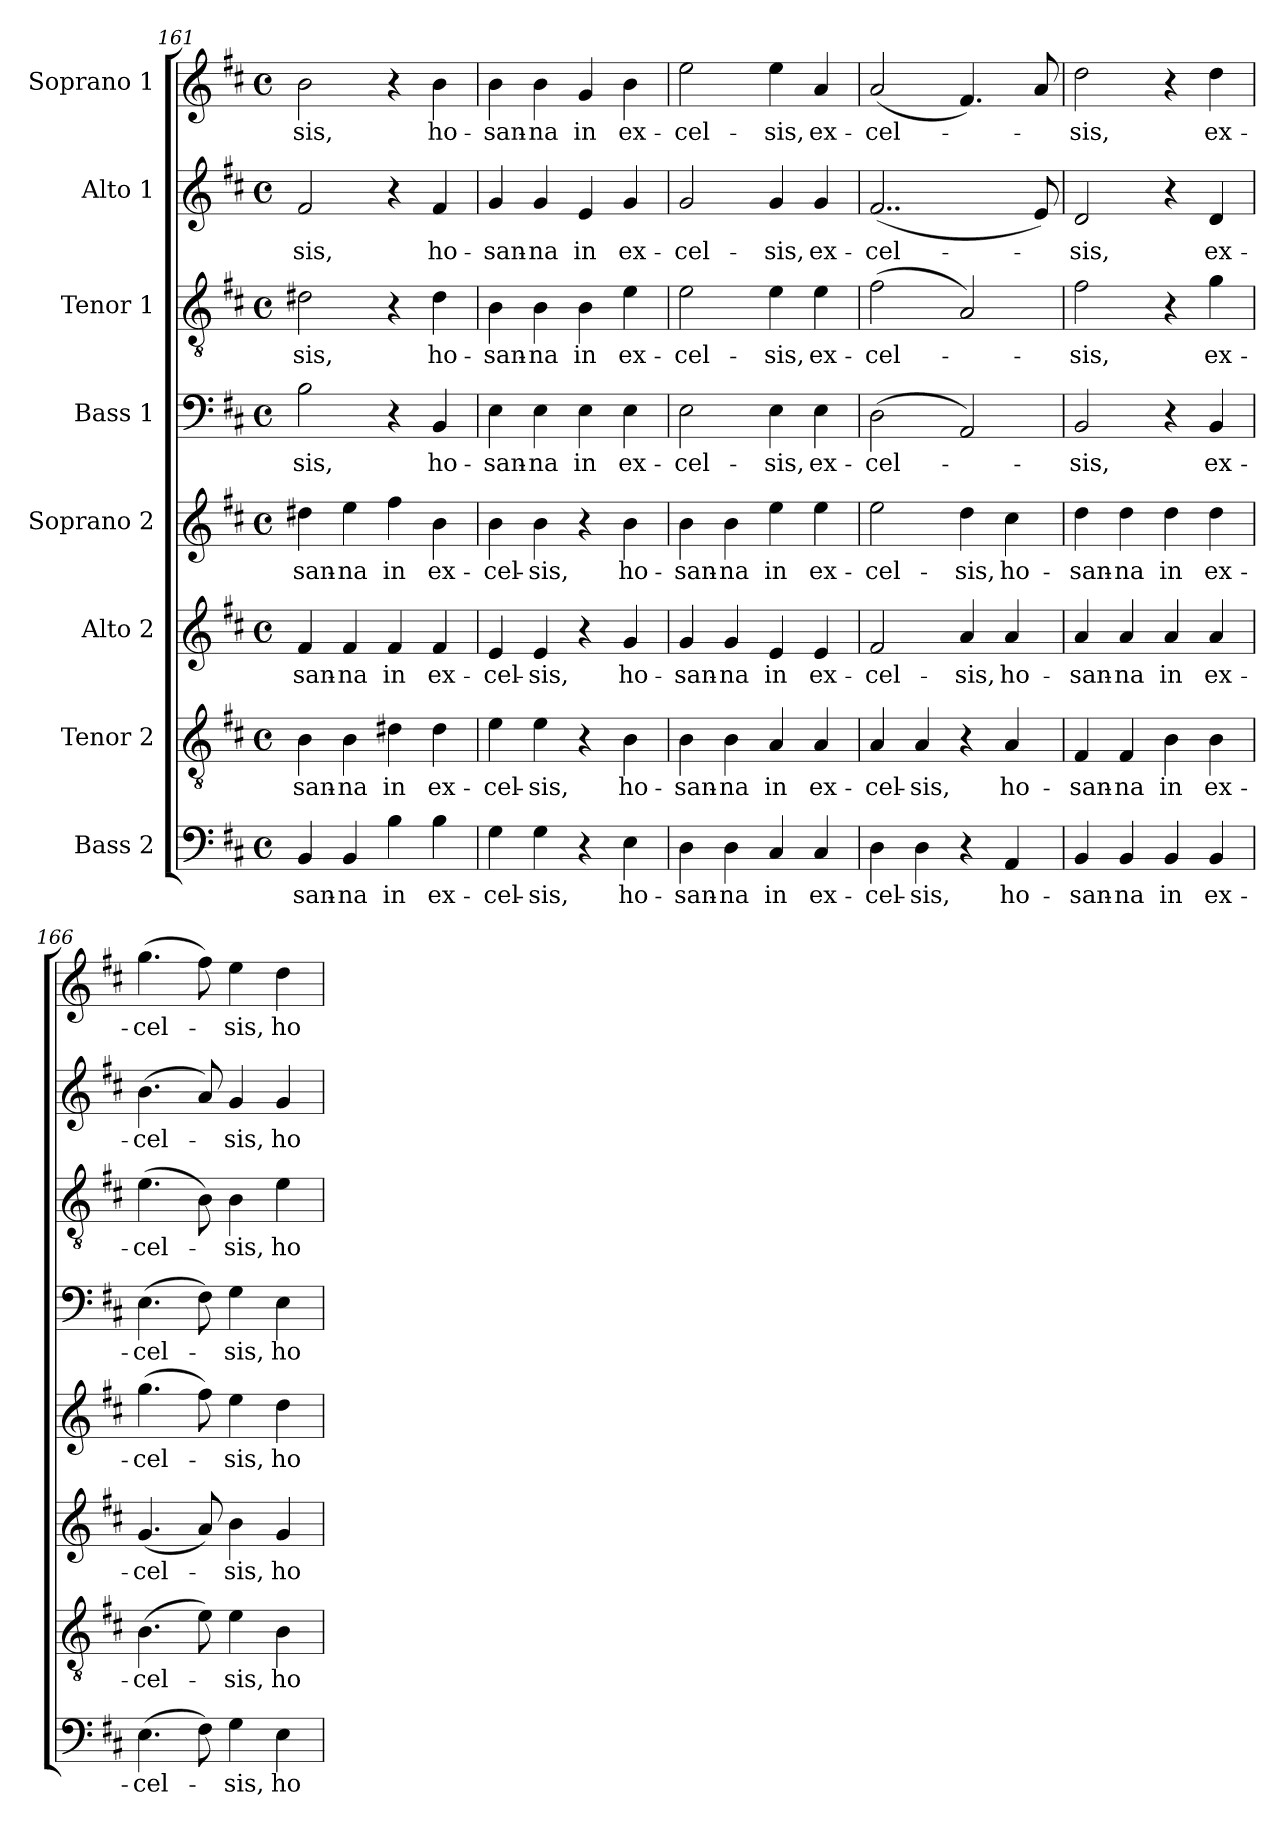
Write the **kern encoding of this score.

**kern	**text	**kern	**text	**kern	**text	**kern	**text	**kern	**text	**kern	**text	**kern	**text	**kern	**text
*part8	*part8	*part7	*part7	*part6	*part6	*part5	*part5	*part4	*part4	*part3	*part3	*part2	*part2	*part1	*part1
*staff8	*staff8	*staff7	*staff7	*staff6	*staff6	*staff5	*staff5	*staff4	*staff4	*staff3	*staff3	*staff2	*staff2	*staff1	*staff1
*I"Bass 2	*	*I"Tenor 2	*	*I"Alto 2	*	*I"Soprano 2	*	*I"Bass 1	*	*I"Tenor 1	*	*I"Alto 1	*	*I"Soprano 1	*
*clefF4	*	*clefGv2	*	*clefG2	*	*clefG2	*	*clefF4	*	*clefGv2	*	*clefG2	*	*clefG2	*
*k[f#c#]	*	*k[f#c#]	*	*k[f#c#]	*	*k[f#c#]	*	*k[f#c#]	*	*k[f#c#]	*	*k[f#c#]	*	*k[f#c#]	*
*D:	*	*D:	*	*D:	*	*D:	*	*D:	*	*D:	*	*D:	*	*D:	*
*M4/4	*	*M4/4	*	*M4/4	*	*M4/4	*	*M4/4	*	*M4/4	*	*M4/4	*	*M4/4	*
*met(c)	*	*met(c)	*	*met(c)	*	*met(c)	*	*met(c)	*	*met(c)	*	*met(c)	*	*met(c)	*
=161	=161	=161	=161	=161	=161	=161	=161	=161	=161	=161	=161	=161	=161	=161	=161
!	!LO:LY:b	!	!LO:LY:b	!	!LO:LY:b	!	!LO:LY:b	!	!LO:LY:b	!	!LO:LY:b	!	!LO:LY:b	!	!LO:LY:b
4BB/	-san-	4B\	-san-	4f#/	-san-	4dd#X\	-san-	2B\	-sis,	2d#X\	-sis,	2f#/	-sis,	2b\	-sis,
!	!LO:LY:b	!	!LO:LY:b	!	!LO:LY:b	!	!LO:LY:b	!	!	!	!	!	!	!	!
4BB/	-na	4B\	-na	4f#/	-na	4ee\	-na	.	.	.	.	.	.	.	.
!	!LO:LY:b	!	!LO:LY:b	!	!LO:LY:b	!	!LO:LY:b	!	!	!	!	!	!	!	!
4B\	in	4d#X\	in	4f#/	in	4ff#\	in	4r	.	4r	.	4r	.	4r	.
!	!LO:LY:b	!	!LO:LY:b	!	!LO:LY:b	!	!LO:LY:b	!	!LO:LY:b	!	!LO:LY:b	!	!LO:LY:b	!	!LO:LY:b
4B\	ex-	4d#\	ex-	4f#/	ex-	4b\	ex-	4BB/	ho-	4d#\	ho-	4f#/	ho-	4b\	ho-
!!LO:LB:g=z
=162	=162	=162	=162	=162	=162	=162	=162	=162	=162	=162	=162	=162	=162	=162	=162
!	!LO:LY:b	!	!LO:LY:b	!	!LO:LY:b	!	!LO:LY:b	!	!LO:LY:b	!	!LO:LY:b	!	!LO:LY:b	!	!LO:LY:b
4G\	-cel-	4e\	-cel-	4e/	-cel-	4b\	-cel-	4E\	-san-	4B\	-san-	4g/	-san-	4b\	-san-
!	!LO:LY:b	!	!LO:LY:b	!	!LO:LY:b	!	!LO:LY:b	!	!LO:LY:b	!	!LO:LY:b	!	!LO:LY:b	!	!LO:LY:b
4G\	-sis,	4e\	-sis,	4e/	-sis,	4b\	-sis,	4E\	-na	4B\	-na	4g/	-na	4b\	-na
!	!	!	!	!	!	!	!	!	!LO:LY:b	!	!LO:LY:b	!	!LO:LY:b	!	!LO:LY:b
4r	.	4r	.	4r	.	4r	.	4E\	in	4B\	in	4e/	in	4g/	in
!	!LO:LY:b	!	!LO:LY:b	!	!LO:LY:b	!	!LO:LY:b	!	!LO:LY:b	!	!LO:LY:b	!	!LO:LY:b	!	!LO:LY:b
4E\	ho-	4B\	ho-	4g/	ho-	4b\	ho-	4E\	ex-	4e\	ex-	4g/	ex-	4b\	ex-
=163	=163	=163	=163	=163	=163	=163	=163	=163	=163	=163	=163	=163	=163	=163	=163
!	!LO:LY:b	!	!LO:LY:b	!	!LO:LY:b	!	!LO:LY:b	!	!LO:LY:b	!	!LO:LY:b	!	!LO:LY:b	!	!LO:LY:b
4D\	-san-	4B\	-san-	4g/	-san-	4b\	-san-	2E\	-cel-	2e\	-cel-	2g/	-cel-	2ee\	-cel-
!	!LO:LY:b	!	!LO:LY:b	!	!LO:LY:b	!	!LO:LY:b	!	!	!	!	!	!	!	!
4D\	-na	4B\	-na	4g/	-na	4b\	-na	.	.	.	.	.	.	.	.
!	!LO:LY:b	!	!LO:LY:b	!	!LO:LY:b	!	!LO:LY:b	!	!LO:LY:b	!	!LO:LY:b	!	!LO:LY:b	!	!LO:LY:b
4C#/	in	4A/	in	4e/	in	4ee\	in	4E\	-sis,	4e\	-sis,	4g/	-sis,	4ee\	-sis,
!	!LO:LY:b	!	!LO:LY:b	!	!LO:LY:b	!	!LO:LY:b	!	!LO:LY:b	!	!LO:LY:b	!	!LO:LY:b	!	!LO:LY:b
4C#/	ex-	4A/	ex-	4e/	ex-	4ee\	ex-	4E\	ex-	4e\	ex-	4g/	ex-	4a/	ex-
=164	=164	=164	=164	=164	=164	=164	=164	=164	=164	=164	=164	=164	=164	=164	=164
!	!LO:LY:b	!	!LO:LY:b	!	!LO:LY:b	!	!LO:LY:b	!	!LO:LY:b	!	!LO:LY:b	!	!LO:LY:b	!	!LO:LY:b
4D\	-cel-	4A/	-cel-	2f#/	-cel-	2ee\	-cel-	(>2D\	-cel-	(>2f#\	-cel-	(<2..f#/	-cel-	(<2a/	-cel-
!	!LO:LY:b	!	!LO:LY:b	!	!	!	!	!	!	!	!	!	!	!	!
4D\	-sis,	4A/	-sis,	.	.	.	.	.	.	.	.	.	.	.	.
!	!	!	!	!	!LO:LY:b	!	!LO:LY:b	!	!	!	!	!	!	!	!
4r	.	4r	.	4a/	-sis,	4dd\	-sis,	2AA/)	.	2A/)	.	.	.	4.f#/)	.
!	!LO:LY:b	!	!LO:LY:b	!	!LO:LY:b	!	!LO:LY:b	!	!	!	!	!	!	!	!
4AA/	ho-	4A/	ho-	4a/	ho-	4cc#\	ho-	.	.	.	.	.	.	.	.
.	.	.	.	.	.	.	.	.	.	.	.	8e/)	.	8a/	.
=165	=165	=165	=165	=165	=165	=165	=165	=165	=165	=165	=165	=165	=165	=165	=165
!	!LO:LY:b	!	!LO:LY:b	!	!LO:LY:b	!	!LO:LY:b	!	!LO:LY:b	!	!LO:LY:b	!	!LO:LY:b	!	!LO:LY:b
4BB/	-san-	4F#/	-san-	4a/	-san-	4dd\	-san-	2BB/	-sis,	2f#\	-sis,	2d/	-sis,	2dd\	-sis,
!	!LO:LY:b	!	!LO:LY:b	!	!LO:LY:b	!	!LO:LY:b	!	!	!	!	!	!	!	!
4BB/	-na	4F#/	-na	4a/	-na	4dd\	-na	.	.	.	.	.	.	.	.
!	!LO:LY:b	!	!LO:LY:b	!	!LO:LY:b	!	!LO:LY:b	!	!	!	!	!	!	!	!
4BB/	in	4B\	in	4a/	in	4dd\	in	4r	.	4r	.	4r	.	4r	.
!	!LO:LY:b	!	!LO:LY:b	!	!LO:LY:b	!	!LO:LY:b	!	!LO:LY:b	!	!LO:LY:b	!	!LO:LY:b	!	!LO:LY:b
4BB/	ex-	4B\	ex-	4a/	ex-	4dd\	ex-	4BB/	ex-	4g\	ex-	4d/	ex-	4dd\	ex-
=166	=166	=166	=166	=166	=166	=166	=166	=166	=166	=166	=166	=166	=166	=166	=166
!	!LO:LY:b	!	!LO:LY:b	!	!LO:LY:b	!	!LO:LY:b	!	!LO:LY:b	!	!LO:LY:b	!	!LO:LY:b	!	!LO:LY:b
(>4.E\	-cel-	(>4.B\	-cel-	(<4.g/	-cel-	(>4.gg\	-cel-	(>4.E\	-cel-	(>4.e\	-cel-	(>4.b\	-cel-	(>4.gg\	-cel-
8F#\)	.	8e\)	.	8a/)	.	8ff#\)	.	8F#\)	.	8B\)	.	8a/)	.	8ff#\)	.
!	!LO:LY:b	!	!LO:LY:b	!	!LO:LY:b	!	!LO:LY:b	!	!LO:LY:b	!	!LO:LY:b	!	!LO:LY:b	!	!LO:LY:b
4G\	-sis,	4e\	-sis,	4b\	-sis,	4ee\	-sis,	4G\	-sis,	4B\	-sis,	4g/	-sis,	4ee\	-sis,
!	!LO:LY:b	!	!LO:LY:b	!	!LO:LY:b	!	!LO:LY:b	!	!LO:LY:b	!	!LO:LY:b	!	!LO:LY:b	!	!LO:LY:b
4E\	ho-	4B\	ho-	4g/	ho-	4dd\	ho-	4E\	ho-	4e\	ho-	4g/	ho-	4dd\	ho-
=	=	=	=	=	=	=	=	=	=	=	=	=	=	=	=
*-	*-	*-	*-	*-	*-	*-	*-	*-	*-	*-	*-	*-	*-	*-	*-
